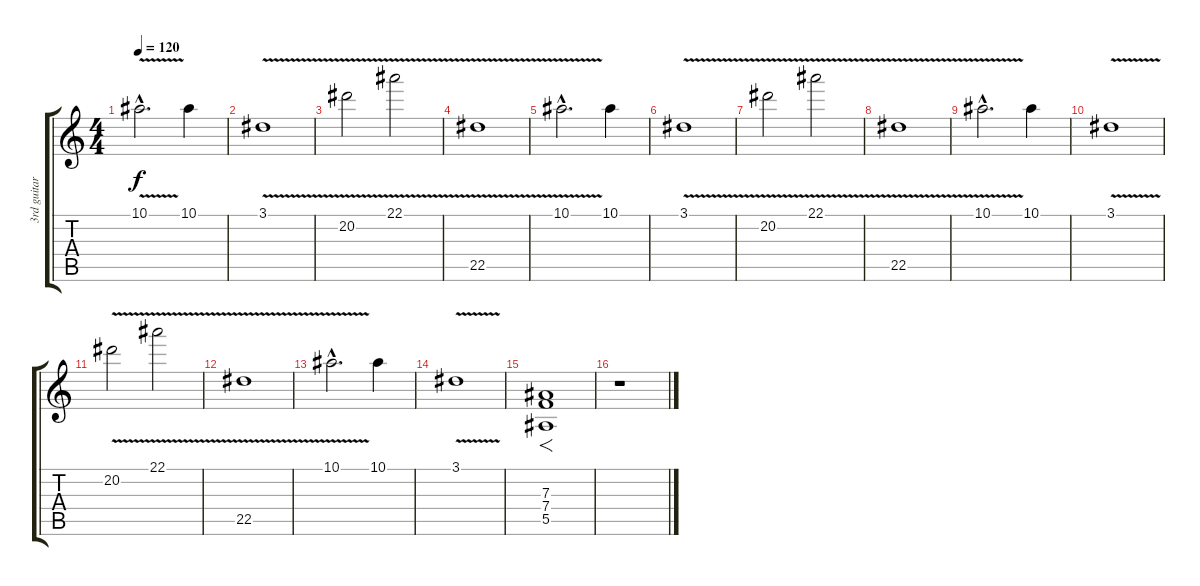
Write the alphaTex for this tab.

\track ("3rd guitar" "3rd guitar") {instrument distortionguitar}
\staff {score tabs}
\tuning (C4 G3 Eb3 Bb2 F2 C2) {hide}
\ts (4 4)
\tempo 120
\clef g2
\ks c
10.1{v hac}.2{d dy f} 10.1.4 |
3.1{v}.1 |
20.2{v}.2 22.1{v}.2 |
22.5{v}.1 |
10.1{v hac}.2{d} 10.1.4 |
3.1{v}.1 |
20.2{v}.2 22.1{v}.2 |
22.5{v}.1 |
10.1{v hac}.2{d} 10.1.4 |
3.1{v}.1 |
20.2{v}.2 22.1{v}.2 |
22.5{v}.1 |
10.1{v hac}.2{d} 10.1.4 |
3.1{v}.1 |
(7.3 7.4 5.5).1{f} |
r.1
